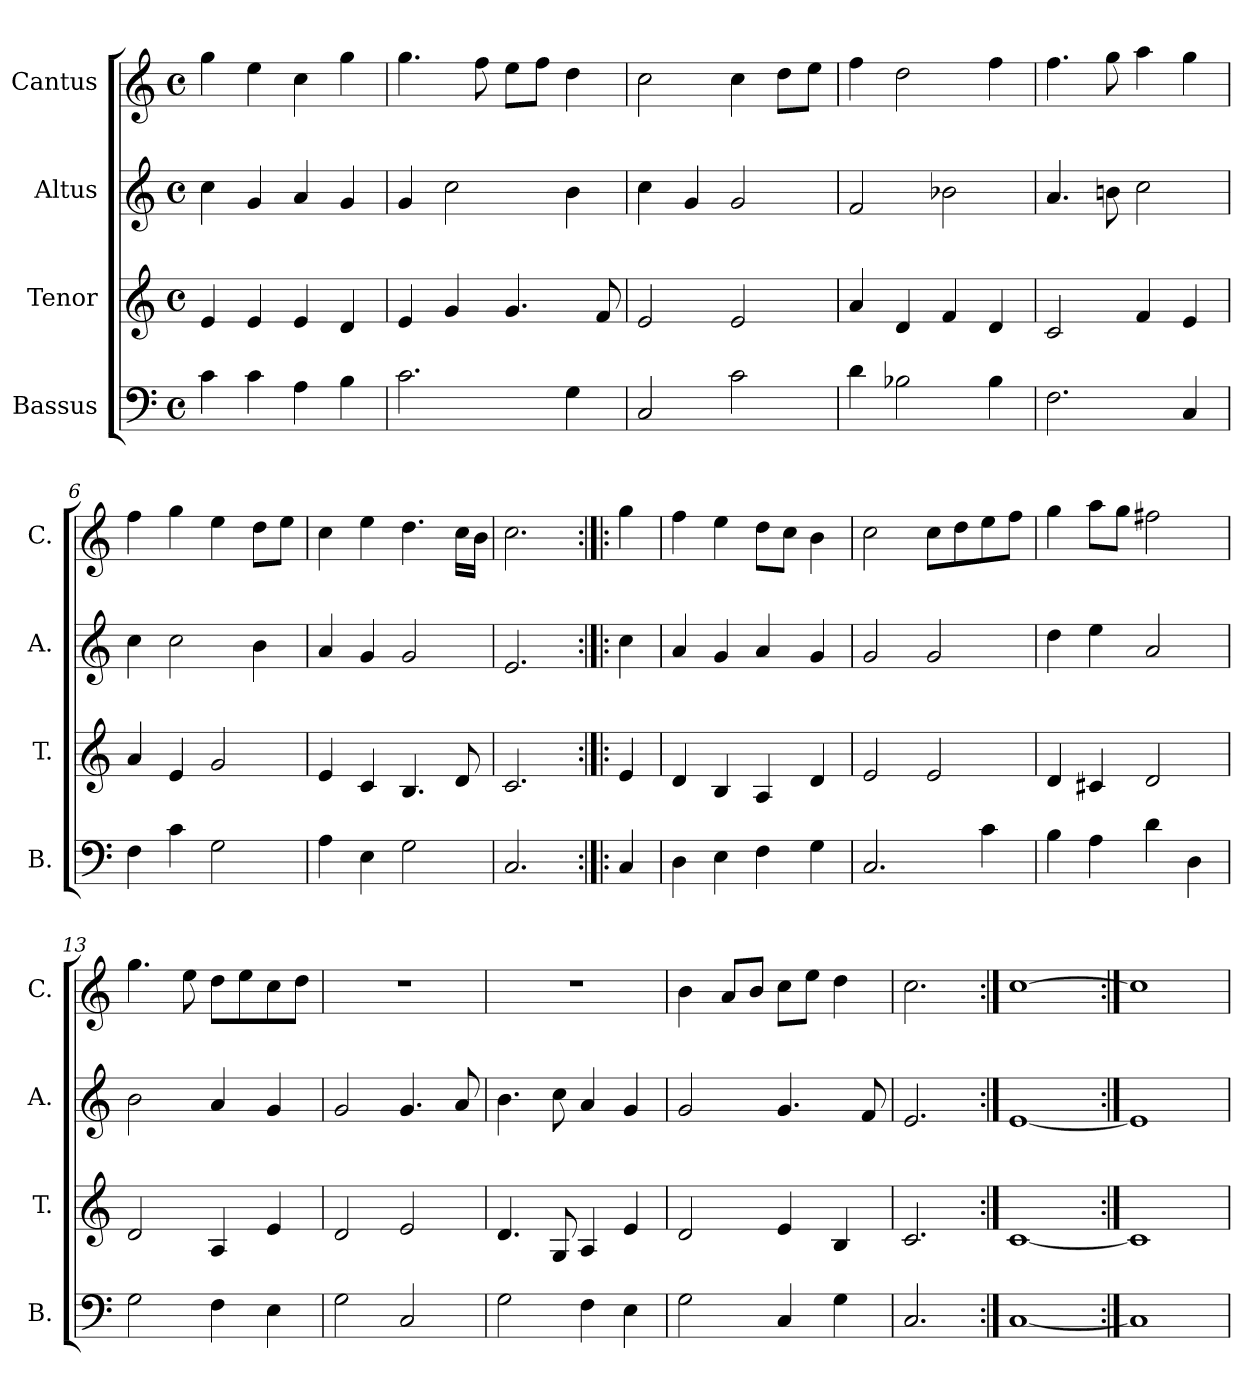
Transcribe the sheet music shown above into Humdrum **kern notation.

**kern	**kern	**kern	**kern
*part4	*part3	*part2	*part1
*staff4	*staff3	*staff2	*staff1
*I"Bassus	*I"Tenor	*I"Altus	*I"Cantus
*I'B.	*I'T.	*I'A.	*I'C.
*clefF4	*clefG2	*clefG2	*clefG2
*k[]	*k[]	*k[]	*k[]
*M4/4	*M4/4	*M4/4	*M4/4
*met(c)	*met(c)	*met(c)	*met(c)
=1	=1	=1	=1
4c\	4e/	4cc\	4gg\
4c\	4e/	4g/	4ee\
4A\	4e/	4a/	4cc\
4B\	4d/	4g/	4gg\
=2	=2	=2	=2
2.c\	4e/	4g/	4.gg\
.	4g/	2cc\	.
.	.	.	8ff\
.	4.g/	.	8ee\L
.	.	.	8ff\J
4G\	.	4b\	4dd\
.	8f/	.	.
=3	=3	=3	=3
2C/	2e/	4cc\	2cc\
.	.	4g/	.
2c\	2e/	2g/	4cc\
.	.	.	8dd\L
.	.	.	8ee\J
=4	=4	=4	=4
4d\	4a/	2f/	4ff\
2B-X\	4d/	.	2dd\
.	4f/	2b-X\	.
4B-\	4d/	.	4ff\
=5	=5	=5	=5
2.F\	2c/	4.a/	4.ff\
.	.	8bn\	8gg\
.	4f/	2cc\	4aa\
4C/	4e/	.	4gg\
=6	=6	=6	=6
4F\	4a/	4cc\	4ff\
4c\	4e/	2cc\	4gg\
2G\	2g/	.	4ee\
.	.	4b\	8dd\L
.	.	.	8ee\J
=7	=7	=7	=7
4A\	4e/	4a/	4cc\
4E\	4c/	4g/	4ee\
2G\	4.B/	2g/	4.dd\
.	8d/	.	16cc\LL
.	.	.	16b\JJ
=8	=8	=8	=8
2.C/	2.c/	2.e/	2.cc\
=9:|!|:	=9:|!|:	=9:|!|:	=9:|!|:
4C/	4e/	4cc\	4gg\
=10	=10	=10	=10
4D\	4d/	4a/	4ff\
4E\	4B/	4g/	4ee\
4F\	4A/	4a/	8dd\L
.	.	.	8cc\J
4G\	4d/	4g/	4b\
=11	=11	=11	=11
2.C/	2e/	2g/	2cc\
.	2e/	2g/	8cc\L
.	.	.	8dd\
4c\	.	.	8ee\
.	.	.	8ff\J
=12	=12	=12	=12
4B\	4d/	4dd\	4gg\
4A\	4c#X/	4ee\	8aa\L
.	.	.	8gg\J
4d\	2d/	2a/	2ff#X\
4D\	.	.	.
=13	=13	=13	=13
2G\	2d/	2b\	4.gg\
.	.	.	8ee\
4F\	4A/	4a/	8dd\L
.	.	.	8ee\
4E\	4e/	4g/	8cc\
.	.	.	8dd\J
=14	=14	=14	=14
2G\	2d/	2g/	1r
2C/	2e/	4.g/	.
.	.	8a/	.
=15	=15	=15	=15
2G\	4.d/	4.b\	1r
.	8G/	8cc\	.
4F\	4A/	4a/	.
4E\	4e/	4g/	.
=16	=16	=16	=16
2G\	2d/	2g/	4b\
.	.	.	8a/L
.	.	.	8b/J
4C/	4e/	4.g/	8cc\L
.	.	.	8ee\J
4G\	4B/	.	4dd\
.	.	8f/	.
=17	=17	=17	=17
2.C/	2.c/	2.e/	2.cc\
=18:|!	=18:|!	=18:|!	=18:|!
[1C	[1c	[1e	[1cc
=19:|!	=19:|!	=19:|!	=19:|!
1C]	1c]	1e]	1cc]
=	=	=	=
*-	*-	*-	*-
